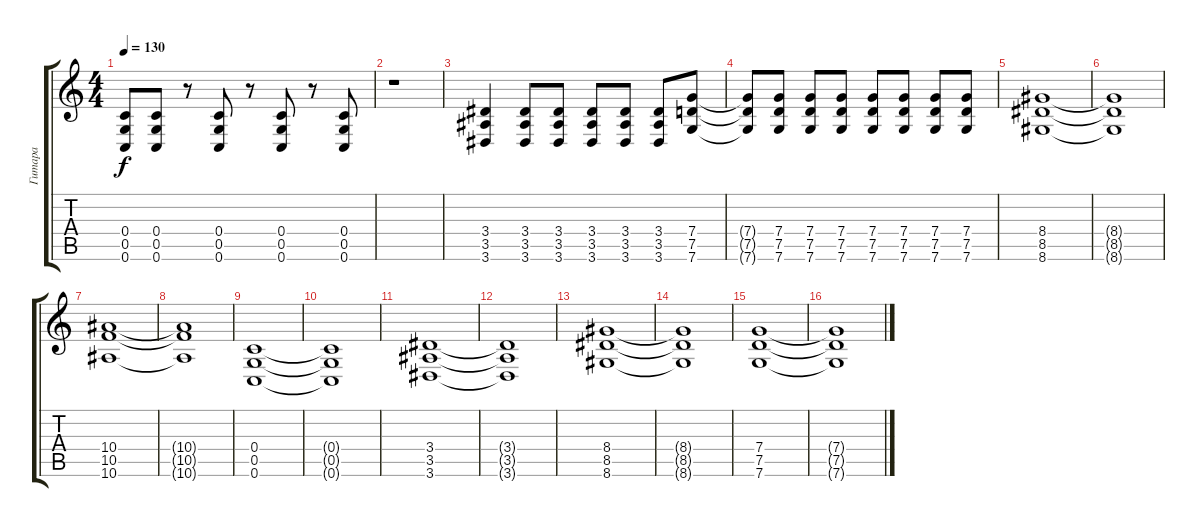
\track ("Гитара" "Гитара") {instrument electricguitarjazz}
\staff {score tabs}
\tuning (D4 A3 F3 C3 G2 C2) {hide}
\ts (4 4)
\tempo 130
\clef g2
\ks c
(0.4 0.5 0.6).8{dy f} (0.4 0.5 0.6).8 r.8 (0.4 0.5 0.6).8 r.8 (0.4 0.5 0.6).8 r.8 (0.4 0.5 0.6).8 |
r.1 |
(3.4 3.5 3.6).4 (3.4 3.5 3.6).8 (3.4 3.5 3.6).8 (3.4 3.5 3.6).8 (3.4 3.5 3.6).8 (3.4 3.5 3.6).8 (7.4 7.5 7.6).8 |
(7.4{t} 7.5{t} 7.6{t}).8 (7.4 7.5 7.6).8 (7.4 7.5 7.6).8 (7.4 7.5 7.6).8 (7.4 7.5 7.6).8 (7.4 7.5 7.6).8 (7.4 7.5 7.6).8 (7.4 7.5 7.6).8 |
(8.4 8.5 8.6).1 |
(8.4{t} 8.5{t} 8.6{t}).1 |
(10.4 10.5 10.6).1 |
(10.4{t} 10.5{t} 10.6{t}).1 |
(0.4 0.5 0.6).1 |
(0.4{t} 0.5{t} 0.6{t}).1 |
(3.4 3.5 3.6).1 |
(3.4{t} 3.5{t} 3.6{t}).1 |
(8.4 8.5 8.6).1 |
(8.4{t} 8.5{t} 8.6{t}).1 |
(7.4 7.5 7.6).1 |
(7.4{t} 7.5{t} 7.6{t}).1
